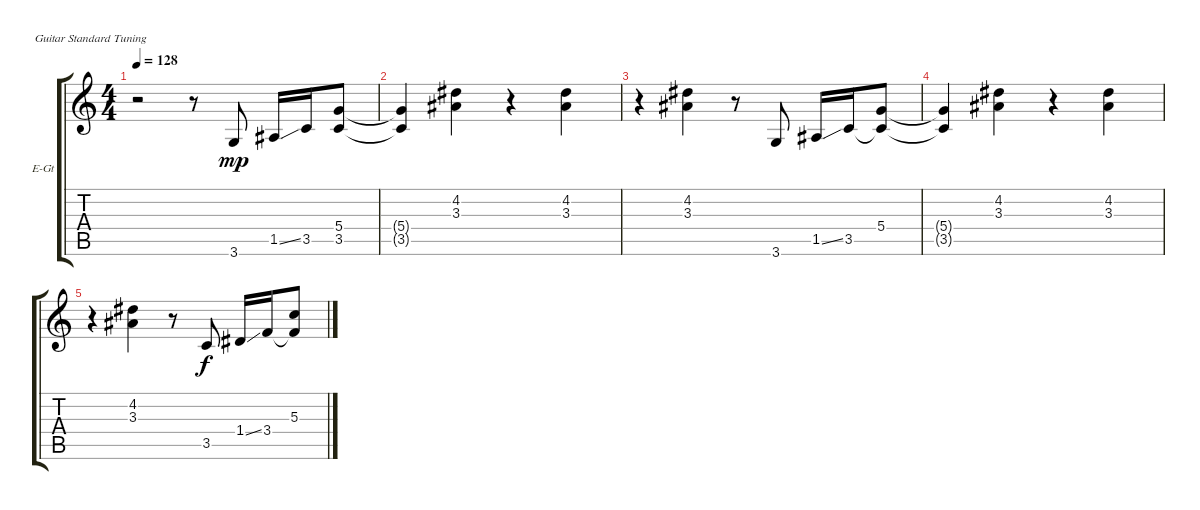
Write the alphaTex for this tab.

\bracketExtendMode groupsimilarinstruments
\firstSystemTrackNameOrientation horizontal
\otherSystemsTrackNameOrientation horizontal
\track ("Guitar Dub" "E-Gt") {instrument distortionguitar}
\staff {score tabs}
\tuning (E4 B3 G3 D3 A2 E2)
\ts (4 4)
\tempo 128
\clef g2
\ks c
r.2{dy mp} r.8 3.6.8 1.5{ss}.16 3.5.16 (5.4 3.5).8 |
(5.4{t} 3.5{t}).4 (4.2 3.3).4 r.4 (4.2 3.3).4 |
r.4 (4.2 3.3).4 r.8 3.6.8 1.5{ss}.16 3.5.16 (5.4 3.5{t}).8 |
(5.4{t} 3.5{t}).4 (4.2 3.3).4 r.4 (4.2 3.3).4 |
r.4 (4.2 3.3).4 r.8 3.5.8{dy f} 1.4{ss}.16 3.4.16 (5.3 3.4{t}).8
